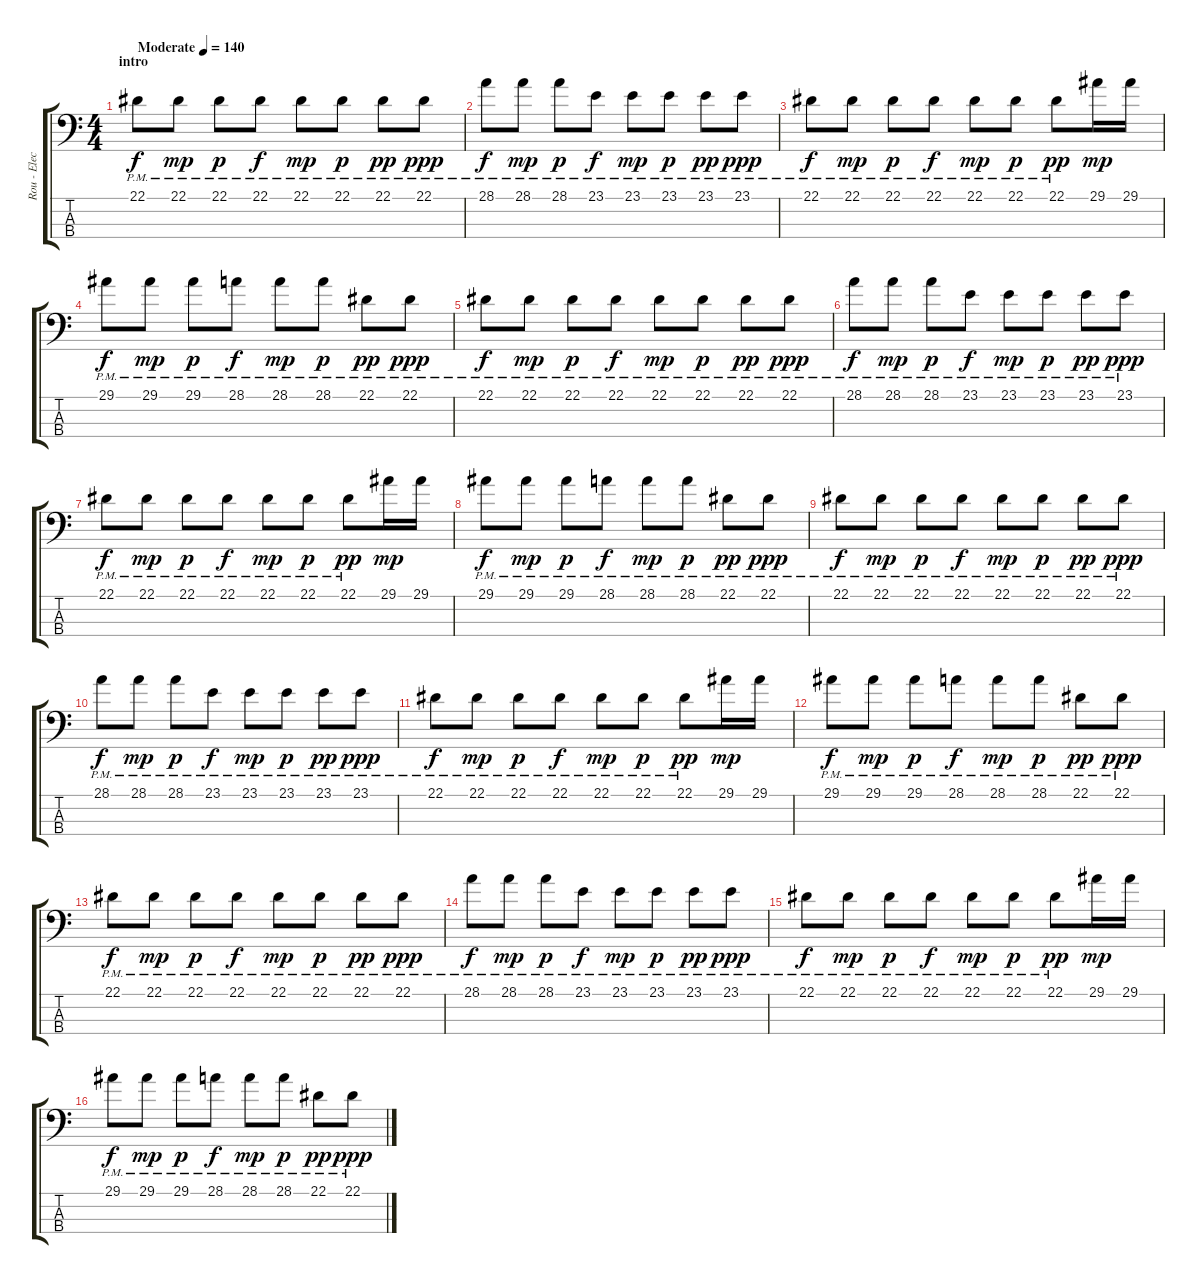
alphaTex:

\track ("Rou - Electronics 1" "Rou - Elec") {instrument lead1square}
\staff {score tabs}
\tuning (F2 C2 G1 C1) {hide}
\ts (4 4)
\section ("" "intro")
\tempo (140 "Moderate")
\clef f4
\ks c
22.1{pm}.8{dy f instrument lead1square} 22.1{pm}.8{dy mp} 22.1{pm}.8{dy p} 22.1{pm}.8{dy f} 22.1{pm}.8{dy mp} 22.1{pm}.8{dy p} 22.1{pm}.8{dy pp} 22.1{pm}.8{dy ppp} |
28.1{pm}.8{dy f} 28.1{pm}.8{dy mp} 28.1{pm}.8{dy p} 23.1{pm}.8{dy f} 23.1{pm}.8{dy mp} 23.1{pm}.8{dy p} 23.1{pm}.8{dy pp} 23.1{pm}.8{dy ppp} |
22.1{pm}.8{dy f} 22.1{pm}.8{dy mp} 22.1{pm}.8{dy p} 22.1{pm}.8{dy f} 22.1{pm}.8{dy mp} 22.1{pm}.8{dy p} 22.1{pm}.8{dy pp} 29.1.16{dy mp} 29.1.16 |
29.1{pm}.8{dy f} 29.1{pm}.8{dy mp} 29.1{pm}.8{dy p} 28.1{pm}.8{dy f} 28.1{pm}.8{dy mp} 28.1{pm}.8{dy p} 22.1{pm}.8{dy pp} 22.1{pm}.8{dy ppp} |
22.1{pm}.8{dy f} 22.1{pm}.8{dy mp} 22.1{pm}.8{dy p} 22.1{pm}.8{dy f} 22.1{pm}.8{dy mp} 22.1{pm}.8{dy p} 22.1{pm}.8{dy pp} 22.1{pm}.8{dy ppp} |
28.1{pm}.8{dy f} 28.1{pm}.8{dy mp} 28.1{pm}.8{dy p} 23.1{pm}.8{dy f} 23.1{pm}.8{dy mp} 23.1{pm}.8{dy p} 23.1{pm}.8{dy pp} 23.1{pm}.8{dy ppp} |
22.1{pm}.8{dy f} 22.1{pm}.8{dy mp} 22.1{pm}.8{dy p} 22.1{pm}.8{dy f} 22.1{pm}.8{dy mp} 22.1{pm}.8{dy p} 22.1{pm}.8{dy pp} 29.1.16{dy mp} 29.1.16 |
29.1{pm}.8{dy f} 29.1{pm}.8{dy mp} 29.1{pm}.8{dy p} 28.1{pm}.8{dy f} 28.1{pm}.8{dy mp} 28.1{pm}.8{dy p} 22.1{pm}.8{dy pp} 22.1{pm}.8{dy ppp} |
22.1{pm}.8{dy f} 22.1{pm}.8{dy mp} 22.1{pm}.8{dy p} 22.1{pm}.8{dy f} 22.1{pm}.8{dy mp} 22.1{pm}.8{dy p} 22.1{pm}.8{dy pp} 22.1{pm}.8{dy ppp} |
28.1{pm}.8{dy f} 28.1{pm}.8{dy mp} 28.1{pm}.8{dy p} 23.1{pm}.8{dy f} 23.1{pm}.8{dy mp} 23.1{pm}.8{dy p} 23.1{pm}.8{dy pp} 23.1{pm}.8{dy ppp} |
22.1{pm}.8{dy f} 22.1{pm}.8{dy mp} 22.1{pm}.8{dy p} 22.1{pm}.8{dy f} 22.1{pm}.8{dy mp} 22.1{pm}.8{dy p} 22.1{pm}.8{dy pp} 29.1.16{dy mp} 29.1.16 |
29.1{pm}.8{dy f} 29.1{pm}.8{dy mp} 29.1{pm}.8{dy p} 28.1{pm}.8{dy f} 28.1{pm}.8{dy mp} 28.1{pm}.8{dy p} 22.1{pm}.8{dy pp} 22.1{pm}.8{dy ppp} |
22.1{pm}.8{dy f} 22.1{pm}.8{dy mp} 22.1{pm}.8{dy p} 22.1{pm}.8{dy f} 22.1{pm}.8{dy mp} 22.1{pm}.8{dy p} 22.1{pm}.8{dy pp} 22.1{pm}.8{dy ppp} |
28.1{pm}.8{dy f} 28.1{pm}.8{dy mp} 28.1{pm}.8{dy p} 23.1{pm}.8{dy f} 23.1{pm}.8{dy mp} 23.1{pm}.8{dy p} 23.1{pm}.8{dy pp} 23.1{pm}.8{dy ppp} |
22.1{pm}.8{dy f} 22.1{pm}.8{dy mp} 22.1{pm}.8{dy p} 22.1{pm}.8{dy f} 22.1{pm}.8{dy mp} 22.1{pm}.8{dy p} 22.1{pm}.8{dy pp} 29.1.16{dy mp} 29.1.16 |
29.1{pm}.8{dy f} 29.1{pm}.8{dy mp} 29.1{pm}.8{dy p} 28.1{pm}.8{dy f} 28.1{pm}.8{dy mp} 28.1{pm}.8{dy p} 22.1{pm}.8{dy pp} 22.1{pm}.8{dy ppp}
